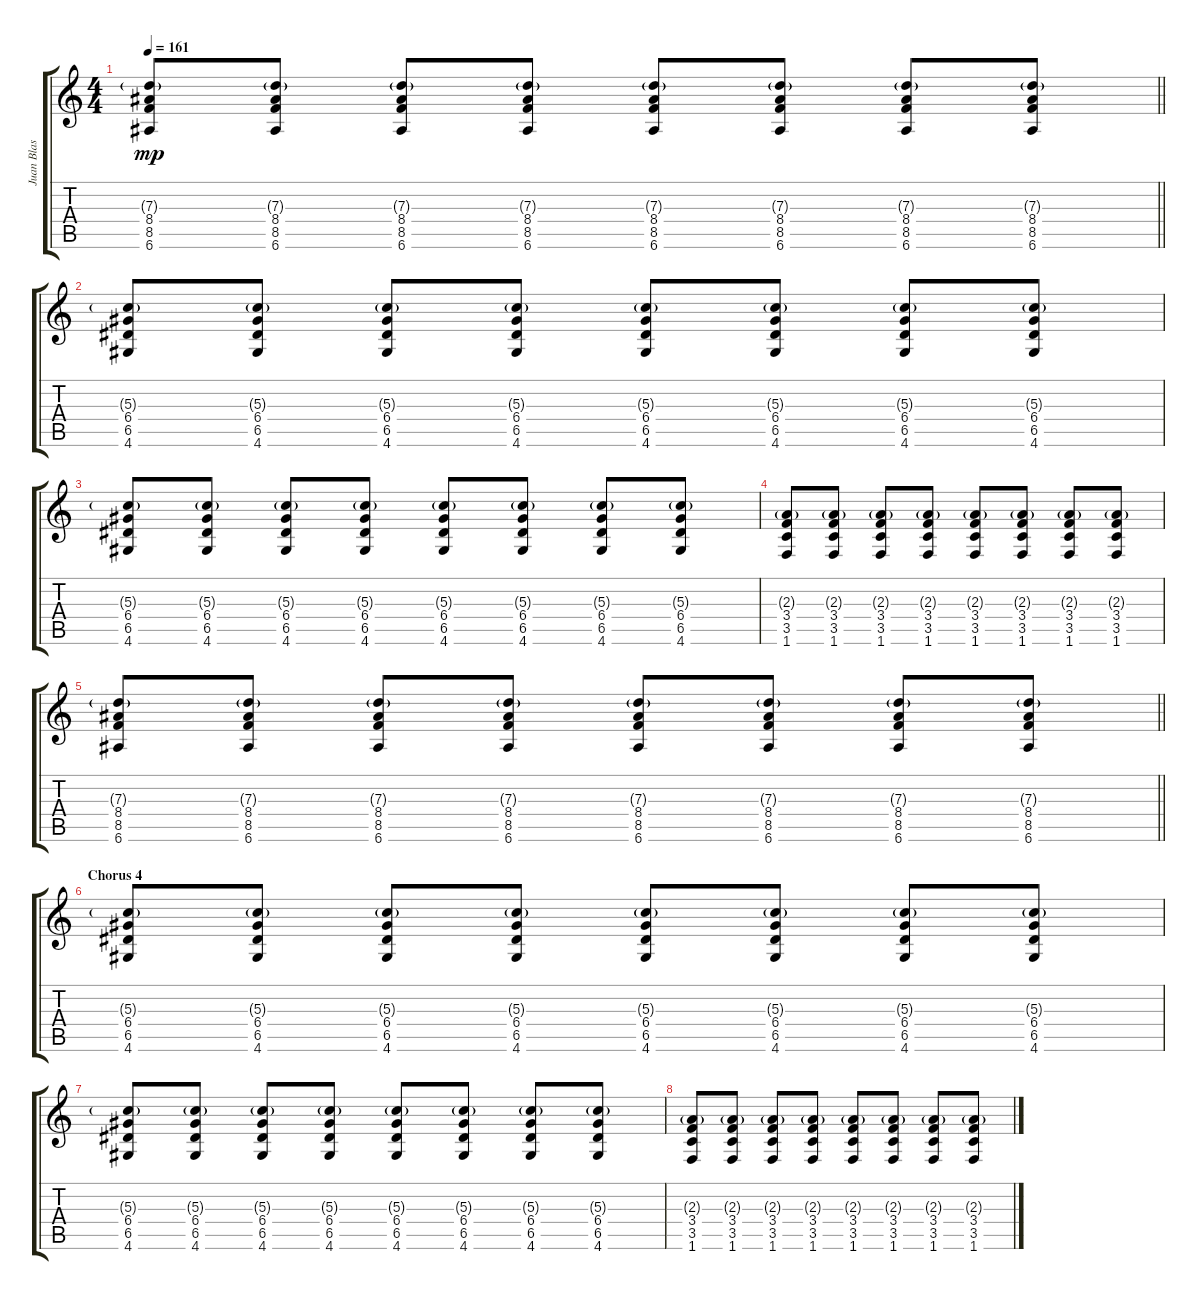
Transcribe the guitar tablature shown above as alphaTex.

\track ("Juan Blas" "Juan Blas") {instrument overdrivenguitar}
\staff {score tabs}
\tuning (E4 B3 G3 D3 A2 E2) {hide}
\ts (4 4)
\tempo 161
\clef g2
\barLineRight lightlight
\ks c
(7.3{g} 8.4 8.5 6.6).8{dy mp} (7.3{g} 8.4 8.5 6.6).8 (7.3{g} 8.4 8.5 6.6).8 (7.3{g} 8.4 8.5 6.6).8 (7.3{g} 8.4 8.5 6.6).8 (7.3{g} 8.4 8.5 6.6).8 (7.3{g} 8.4 8.5 6.6).8 (7.3{g} 8.4 8.5 6.6).8 |
(5.3{g} 6.4 6.5 4.6).8 (5.3{g} 6.4 6.5 4.6).8 (5.3{g} 6.4 6.5 4.6).8 (5.3{g} 6.4 6.5 4.6).8 (5.3{g} 6.4 6.5 4.6).8 (5.3{g} 6.4 6.5 4.6).8 (5.3{g} 6.4 6.5 4.6).8 (5.3{g} 6.4 6.5 4.6).8 |
(5.3{g} 6.4 6.5 4.6).8 (5.3{g} 6.4 6.5 4.6).8 (5.3{g} 6.4 6.5 4.6).8 (5.3{g} 6.4 6.5 4.6).8 (5.3{g} 6.4 6.5 4.6).8 (5.3{g} 6.4 6.5 4.6).8 (5.3{g} 6.4 6.5 4.6).8 (5.3{g} 6.4 6.5 4.6).8 |
(2.3{g} 3.4 3.5 1.6).8 (2.3{g} 3.4 3.5 1.6).8 (2.3{g} 3.4 3.5 1.6).8 (2.3{g} 3.4 3.5 1.6).8 (2.3{g} 3.4 3.5 1.6).8 (2.3{g} 3.4 3.5 1.6).8 (2.3{g} 3.4 3.5 1.6).8 (2.3{g} 3.4 3.5 1.6).8 |
\barLineRight lightlight
(7.3{g} 8.4 8.5 6.6).8 (7.3{g} 8.4 8.5 6.6).8 (7.3{g} 8.4 8.5 6.6).8 (7.3{g} 8.4 8.5 6.6).8 (7.3{g} 8.4 8.5 6.6).8 (7.3{g} 8.4 8.5 6.6).8 (7.3{g} 8.4 8.5 6.6).8 (7.3{g} 8.4 8.5 6.6).8 |
\section ("" "Chorus 4")
(5.3{g} 6.4 6.5 4.6).8 (5.3{g} 6.4 6.5 4.6).8 (5.3{g} 6.4 6.5 4.6).8 (5.3{g} 6.4 6.5 4.6).8 (5.3{g} 6.4 6.5 4.6).8 (5.3{g} 6.4 6.5 4.6).8 (5.3{g} 6.4 6.5 4.6).8 (5.3{g} 6.4 6.5 4.6).8 |
(5.3{g} 6.4 6.5 4.6).8 (5.3{g} 6.4 6.5 4.6).8 (5.3{g} 6.4 6.5 4.6).8 (5.3{g} 6.4 6.5 4.6).8 (5.3{g} 6.4 6.5 4.6).8 (5.3{g} 6.4 6.5 4.6).8 (5.3{g} 6.4 6.5 4.6).8 (5.3{g} 6.4 6.5 4.6).8 |
(2.3{g} 3.4 3.5 1.6).8 (2.3{g} 3.4 3.5 1.6).8 (2.3{g} 3.4 3.5 1.6).8 (2.3{g} 3.4 3.5 1.6).8 (2.3{g} 3.4 3.5 1.6).8 (2.3{g} 3.4 3.5 1.6).8 (2.3{g} 3.4 3.5 1.6).8 (2.3{g} 3.4 3.5 1.6).8
